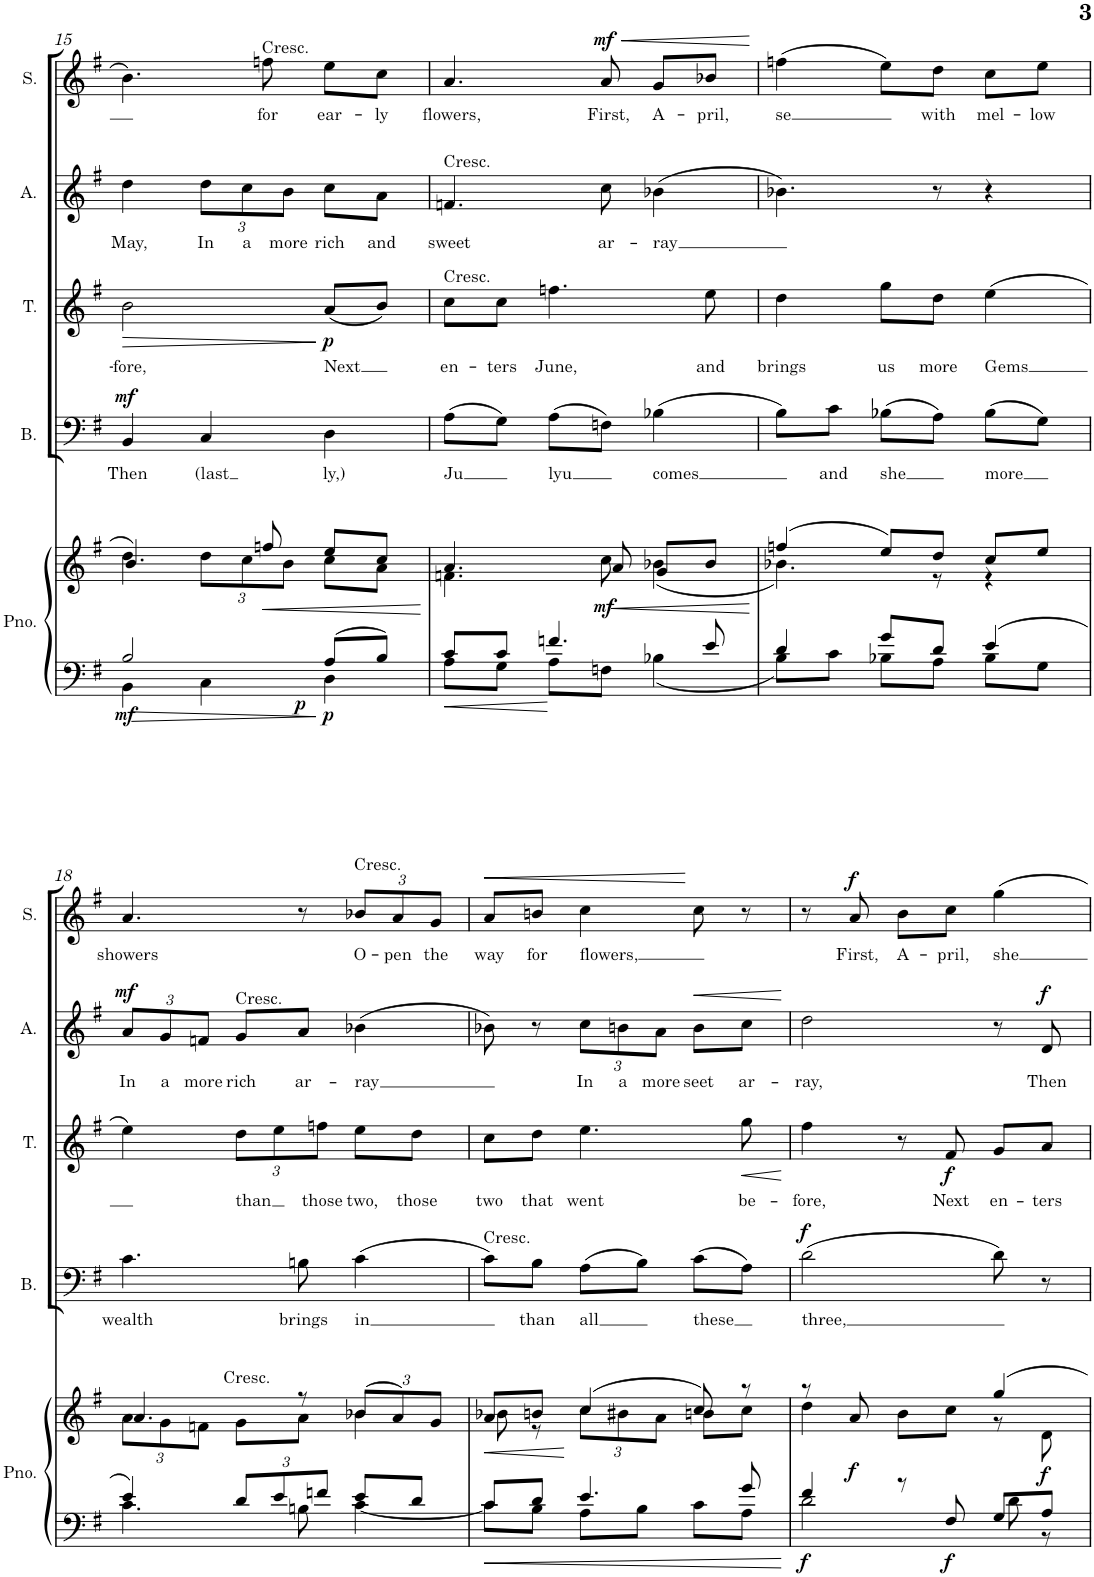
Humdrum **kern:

**kern	**kern	**dynam	**kern	**text	**dynam	**kern	**text	**dynam	**kern	**text	**dynam	**kern	**text	**dynam
*part5	*part5	*part5	*part4	*part4	*part4	*part3	*part3	*part3	*part2	*part2	*part2	*part1	*part1	*part1
*staff6	*staff5	*staff5/6	*staff4	*staff4	*staff4	*staff3	*staff3	*staff3	*staff2	*staff2	*staff2	*staff1	*staff1	*staff1
*I"Piano	*	*	*I"Basse	*	*	*I"Ténor	*	*	*I"Alto	*	*	*I"Soprano	*	*
*I'Pno.	*	*	*I'B.	*	*	*I'T.	*	*	*I'A.	*	*	*I'S.	*	*
!!LO:PB:g=z
*clefF4	*clefG2	*	*clefF4	*	*	*clefG2	*	*	*clefG2	*	*	*clefG2	*	*
*k[f#]	*k[f#]	*	*k[f#]	*	*	*k[f#]	*	*	*k[f#]	*	*	*k[f#]	*	*
*M3/4	*M3/4	*	*M3/4	*	*	*M3/4	*	*	*M3/4	*	*	*M3/4	*	*
=15	=15	=15	=15	=15	=15	=15	=15	=15	=15	=15	=15	=15	=15	=15
!	!	!LO:HP:b=2	!	!LO:LY:b	!	!	!LO:LY:b	!LO:HP:b	!	!LO:LY:b	!	!	!	!
*^	*^	*	*	*	*	*	*	*	*	*	*	*	*	*
!	!	!	!	!LO:DY:n=1:b=2	!	!	!LO:DY:a	!	!	!	!	!	!	!	!	!
2B/	4BB\	4.b/	4dd\	> mf	4BB/	Then	mf	2b\	-fore,	>	4dd\	May,	.	4.b\	.	.
*	*	*	*Xbrackettup	*	*	*	*	*	*	*	*	*	*	*	*	*
!	!	!	!	!	!	!LO:LY:b	!	!	!	!	!	!	!	!	!	!
*	*	*	*	*	*	*	*	*	*	*	*Xbrackettup	*	*	*	*	*
!	!	!	!	!	!	!	!	!	!	!	!	!LO:LY:b	!	!	!	!
.	4C\	.	12dd\L	.	4C/	(last	.	.	.	.	12dd\L	In	.	.	.	.
!	!	!	!	!	!	!	!	!	!	!	!	!LO:LY:b	!	!	!	!
.	.	.	12cc\	.	.	.	.	.	.	.	12cc\	a	.	.	.	.
!	!	!	!	!	!	!	!	!	!	!	!	!	!	!LO:TX:a:t=Cresc.	!	!
!	!	!	!	!LO:HP:b	!	!	!	!	!	!	!	!	!	!	!LO:LY:b	!
.	.	8ffn/	.	<	.	.	.	.	.	.	.	.	.	8ffn\	for	.
!	!	!	!	!	!	!	!	!	!	!	!	!LO:LY:b	!	!	!	!
.	.	.	12b\J	.	.	.	.	.	.	.	12b\J	more	.	.	.	.
!	!	!	!	!LO:DY:n=2:b=2	!	!LO:LY:b	!	!	!LO:LY:b	!	!	!LO:LY:b	!	!	!LO:LY:b	!
!	!	!	!	!LO:DY:n=3:b=2	!	!	!	!	!	!LO:DY:n=1:b	!	!	!	!	!	!
8A/L	4D\	8ee/L	8cc\L	[ p p	4D\	ly,)	.	(8a/L	Next	] p	8cc\L	rich	.	8ee\L	ear-	.
!	!	!	!	!	!	!	!	!	!	!	!	!LO:LY:b	!	!	!LO:LY:b	!
8B/J	.	8cc/J	8a\J	.	.	.	.	8b/J)	.	.	8a\J	and	.	8cc\J	-ly	.
=16	=16	=16	=16	=16	=16	=16	=16	=16	=16	=16	=16	=16	=16	=16	=16	=16
!	!	!	!	!	!	!	!	!	!	!	!LO:TX:a:t=Cresc.	!	!	!	!	!
!	!	!	!	!	!	!	!	!LO:TX:a:t=Cresc.	!	!	!	!	!	!	!	!
!	!	!	!	!LO:HP:b=2	!	!LO:LY:b	!	!	!LO:LY:b	!	!	!LO:LY:b	!	!	!LO:LY:b	!
8c/L	8A\L	4.a/	4.fn\	<	(8A\L	-Ju	.	8cc\L	en-	.	4.fn/	sweet	.	4.a/	flowers,	.
!	!	!	!	!	!	!	!	!	!LO:LY:b	!	!	!	!	!	!	!
8c/J	8G\J	.	.	.	8G\J)	.	.	8cc\J	-ters	.	.	.	.	.	.	.
!	!	!	!	!	!	!LO:LY:b	!	!	!LO:LY:b	!	!	!	!	!	!	!
4.fn/	8A\L	.	.	.	(8A\L	lyu	.	4.ffn\	June,	.	.	.	.	.	.	.
!	!	!	!	!LO:HP:b	!	!	!	!	!	!	!	!LO:LY:b	!	!	!LO:LY:b	!LO:HP:b
!	!	!	!	!LO:DY:n=1:b	!	!	!	!	!	!	!	!	!	!	!	!LO:DY:n=1:a
.	8Fn\J	8a/	8cc\	< mf	8Fn\J)	.	.	.	.	.	8cc\	ar-	.	8a/	First,	< mf
!	!	!	!	!	!	!LO:LY:b	!	!	!	!	!	!LO:LY:b	!	!	!LO:LY:b	!
.	4B-X\	8g/L	(4b-X\	.	(4B-X\	comes	.	.	.	.	(4b-X\	-ray	.	8g/L	A-	.
!	!	!	!	!	!	!	!	!	!LO:LY:b	!	!	!	!	!	!LO:LY:b	!
8e/	.	8b-/J	.	[	.	.	.	8ee\	and	.	.	.	.	8b-X/J	-pril,	.
*v	*v	*	*	*	*	*	*	*	*	*	*	*	*	*	*	*
*	*v	*v	*	*	*	*	*	*	*	*	*	*	*	*	*
.	.	]	.	.	.	.	.	.	.	.	.	.	.	[
=17	=17	=17	=17	=17	=17	=17	=17	=17	=17	=17	=17	=17	=17	=17
*^	*^	*	*	*	*	*	*	*	*	*	*	*	*	*
!	!	!	!	!	!	!	!	!	!LO:LY:b	!	!	!	!	!	!LO:LY:b	!
4d/	8B\L	(4ffn/	4.b-X\)	.	8B\L)	.	.	4dd\	brings	.	4.b-X\)	.	.	(4ffn\	se	.
!	!	!	!	!	!	!LO:LY:b	!	!	!	!	!	!	!	!	!	!
.	8c\J	.	.	.	8c\J	and	.	.	.	.	.	.	.	.	.	.
!	!	!	!	!	!	!LO:LY:b	!	!	!LO:LY:b	!	!	!	!	!	!	!
8g/L	8B-X\L	8ee/L)	.	.	(8B-X\L	she	.	8gg\L	us	.	.	.	.	8ee\L)	.	.
!	!	!	!	!	!	!	!	!	!LO:LY:b	!	!	!	!	!	!LO:LY:b	!
8d/J	8A\J	8dd/J	8r	.	8A\J)	.	.	8dd\J	more	.	8r	.	.	8dd\J	with	.
!	!	!	!	!	!	!LO:LY:b	!	!	!LO:LY:b	!	!	!	!	!	!LO:LY:b	!
4e/	8B-\L	8cc/L	4r	.	(8B-\L	more	.	(4ee\	Gems	.	4r	.	.	8cc\L	mel-	.
!	!	!	!	!	!	!	!	!	!	!	!	!	!	!	!LO:LY:b	!
.	8G\J	8ee/J	.	.	8G\J)	.	.	.	.	.	.	.	.	8ee\J	-low	.
!!LO:LB:g=z
=18	=18	=18	=18	=18	=18	=18	=18	=18	=18	=18	=18	=18	=18	=18	=18	=18
!	!	!	!	!	!	!LO:LY:b	!	!	!	!	!	!LO:LY:b	!LO:DY:a	!	!LO:LY:b	!
4e/	4.c\	4.a/	12a\L	.	4.c\	wealth	.	4ee\)	.	.	12a/L	In	mf	4.a/	showers	.
!	!	!	!	!	!	!	!	!	!	!	!	!LO:LY:b	!	!	!	!
.	.	.	12g\	.	.	.	.	.	.	.	12g/	a	.	.	.	.
!	!	!	!	!	!	!	!	!	!	!	!	!LO:LY:b	!	!	!	!
.	.	.	12fn\J	.	.	.	.	.	.	.	12fn/J	more	.	.	.	.
*Xbrackettup	*	*	*	*	*	*	*	*Xbrackettup	*	*	*	*	*	*	*	*
!	!	!	!	!	!	!	!	!	!	!	!LO:TX:a:t=Cresc.	!	!	!	!	!
!	!	!	!	!	!	!	!	!	!LO:LY:b	!	!	!LO:LY:b	!	!	!	!
12d/L	.	.	8g\L	.	.	.	.	12dd\L	than	.	8g/L	rich	.	.	.	.
12e/	.	.	.	.	.	.	.	12ee\	.	.	.	.	.	.	.	.
!	!	!	!	!	!	!LO:LY:b	!	!	!	!	!	!LO:LY:b	!	!	!	!
.	8Bn\	8r	8a\J	.	8Bn\	brings	.	.	.	.	8a/J	ar-	.	8r	.	.
!	!	!	!	!	!	!	!	!	!LO:LY:b	!	!	!	!	!	!	!
12fn/J	.	.	.	.	.	.	.	12ffn\J	those	.	.	.	.	.	.	.
!	!	!	!	!	!	!LO:LY:b	!	!	!LO:LY:b	!	!	!LO:LY:b	!	!	!	!
*	*	*	*	*	*	*	*	*	*	*	*	*	*	*Xbrackettup	*	*
!	!	!	!	!	!	!	!	!	!	!	!	!	!	!LO:TX:a:t=Cresc.	!	!
!	!	!LO:TX:a:t=Cresc.	!	!	!	!	!	!	!	!	!	!	!	!	!	!
!	!	!	!	!	!	!	!	!	!	!	!	!	!	!	!LO:LY:b	!
8e/L	[4c\	(12b-X/L	4b-\	.	(4c\	in	.	8ee\L	two,	.	(4b-X\	-ray	.	12b-X/L	O-	.
!	!	!	!	!	!	!	!	!	!	!	!	!	!	!	!LO:LY:b	!
.	.	12a/)	.	.	.	.	.	.	.	.	.	.	.	12a/	-pen	.
!	!	!	!	!	!	!	!	!	!LO:LY:b	!	!	!	!	!	!	!
8d/J	.	.	.	.	.	.	.	8dd\J	those	.	.	.	.	.	.	.
!	!	!	!	!	!	!	!	!	!	!	!	!	!	!	!LO:LY:b	!
.	.	12g/J	.	.	.	.	.	.	.	.	.	.	.	12g/J	the	.
=19	=19	=19	=19	=19	=19	=19	=19	=19	=19	=19	=19	=19	=19	=19	=19	=19
!	!	!	!	!	!LO:TX:a:t=Cresc.	!	!	!	!	!	!	!	!	!	!	!
!	!	!	!	!LO:HP:b	!	!	!	!	!LO:LY:b	!	!	!	!	!	!LO:LY:b	!LO:HP:b
8c/L	8c\L]	8a/L	8b-X\	<	8c\L)	.	.	8cc\L	two	.	8b-X\)	.	.	8a/L	way	<
!	!	!	!	!	!	!LO:LY:b	!	!	!LO:LY:b	!	!	!	!	!	!LO:LY:b	!
8d/J	8B\J	8bn/J	8r	.	8B\J	than	.	8dd\J	that	.	8r	.	.	8bn/J	for	.
!	!	!	!	!	!	!LO:LY:b	!	!	!LO:LY:b	!	!	!LO:LY:b	!	!	!LO:LY:b	!
4.e/	8A\L	(4cc/	12cc\L	[	(8A\L	all	.	4.ee\	went	.	12cc\L	In	.	4cc\	flowers,	.
!	!	!	!	!	!	!	!	!	!	!	!	!LO:LY:b	!	!	!	!
.	.	.	12b#X\	.	.	.	.	.	.	.	12bn\	a	.	.	.	.
.	8B\J	.	.	.	8B\J)	.	.	.	.	.	.	.	.	.	.	.
!	!	!	!	!	!	!	!	!	!	!	!	!LO:LY:b	!	!	!	!
.	.	.	12a\J	.	.	.	.	.	.	.	12a\J	more	.	.	.	.
!	!	!	!	!	!	!LO:LY:b	!	!	!	!	!	!LO:LY:b	!LO:HP:b	!	!	!
.	8c\L	8cc/)	8bn\L	.	(8c\L	these	.	.	.	.	8b\L	seet	<	8cc\	.	[
!	!	!	!	!	!	!	!	!	!LO:LY:b	!LO:HP:b	!	!LO:LY:b	!	!	!	!
8g/	8A\J	8r	8cc\J	.	8A\J)	.	.	8gg\	be-	<	8cc\J	ar-	.	8r	.	.
*v	*v	*	*	*	*	*	*	*	*	*	*	*	*	*	*	*
*	*v	*v	*	*	*	*	*	*	*	*	*	*	*	*	*
.	.	[	.	.	.	.	.	[	.	.	[	.	.	.
=20	=20	=20	=20	=20	=20	=20	=20	=20	=20	=20	=20	=20	=20	=20
*^	*^	*	*	*	*	*	*	*	*	*	*	*	*	*
!	!	!	!	!LO:DY:b=2	!	!LO:LY:b	!LO:DY:a	!	!LO:LY:b	!	!	!LO:LY:b	!	!	!	!
4f#/	2d\	8r	4dd\	f	(2d\	three,	f	4ff#\	-fore,	.	2dd\	-ray,	.	8r	.	.
!	!	!	!	!LO:DY:b	!	!	!	!	!	!	!	!	!	!	!LO:LY:b	!LO:DY:a
.	.	8a/	.	f	.	.	.	.	.	.	.	.	.	8a/	First,	f
!	!	!	!	!	!	!	!	!	!	!	!	!	!	!	!LO:LY:b	!
8r	.	8b\L	4ryy	.	.	.	.	8r	.	.	.	.	.	8b\L	A-	.
!	!	!	!	!LO:DY:b=2	!	!	!	!	!LO:LY:b	!LO:DY:b	!	!	!	!	!LO:LY:b	!
8F#/	.	8cc\J	.	f	.	.	.	8f#/	Next	f	.	.	.	8cc\J	-pril,	.
!	!	!	!	!	!	!	!	!	!LO:LY:b	!	!	!	!	!	!LO:LY:b	!
8G/L	8d\	4gg/	8r	.	8d\)	.	.	8g/L	en-	.	8r	.	.	4gg\	she	.
!	!	!	!	!LO:DY:b	!	!	!	!	!LO:LY:b	!	!	!LO:LY:b	!LO:DY:a	!	!	!
8A/J	8r	.	8d\	f	8r	.	.	8a/J	-ters	.	8d/	Then	f	.	.	.
*v	*v	*	*	*	*	*	*	*	*	*	*	*	*	*	*	*
*	*v	*v	*	*	*	*	*	*	*	*	*	*	*	*	*
=	=	=	=	=	=	=	=	=	=	=	=	=	=	=
*-	*-	*-	*-	*-	*-	*-	*-	*-	*-	*-	*-	*-	*-	*-
